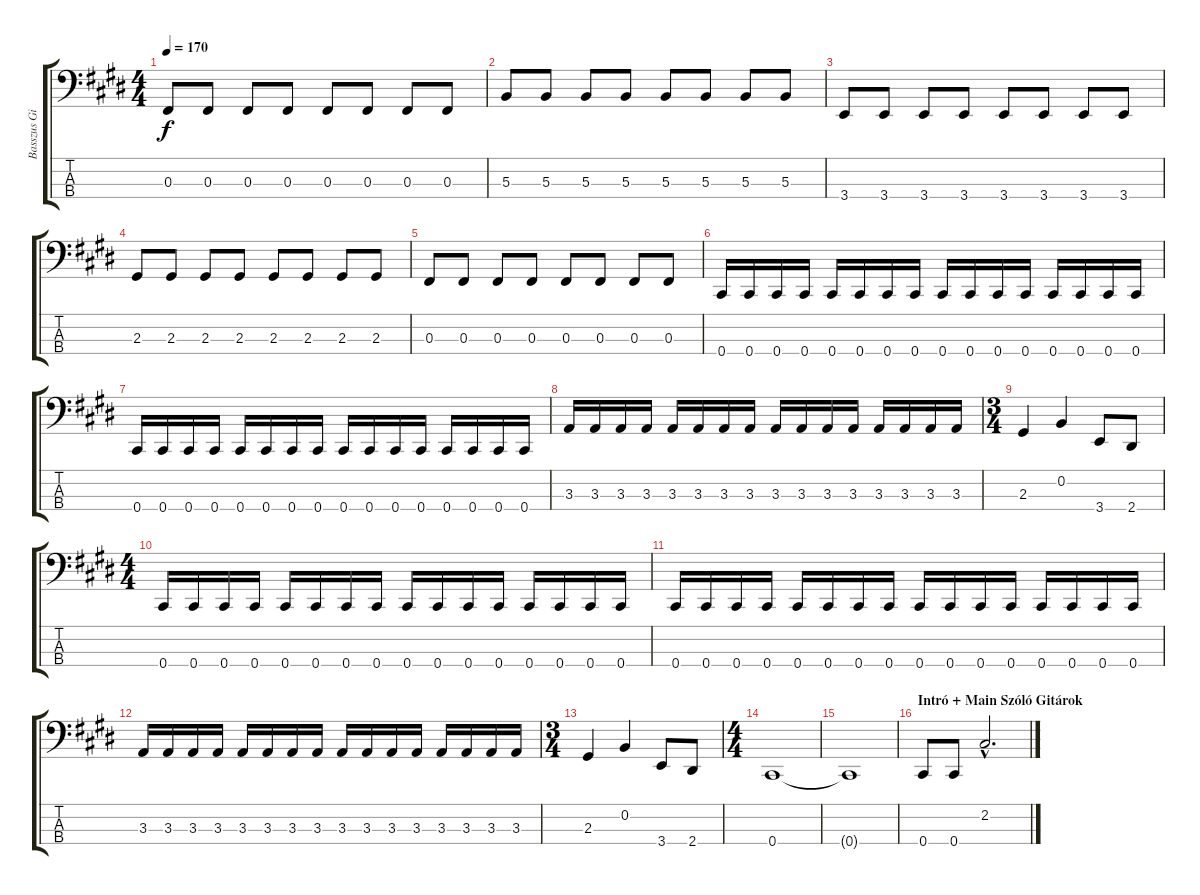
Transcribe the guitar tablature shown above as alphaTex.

\track ("Basszus Gitár" "Basszus Gi") {instrument electricbassfinger}
\staff {score tabs}
\tuning (E2 B1 Gb1 Db1) {hide}
\ts (4 4)
\tempo 170
\clef f4
\ks c#minor
0.3.8{dy f} 0.3.8 0.3.8 0.3.8 0.3.8 0.3.8 0.3.8 0.3.8 |
5.3.8 5.3.8 5.3.8 5.3.8 5.3.8 5.3.8 5.3.8 5.3.8 |
3.4.8 3.4.8 3.4.8 3.4.8 3.4.8 3.4.8 3.4.8 3.4.8 |
2.3.8 2.3.8 2.3.8 2.3.8 2.3.8 2.3.8 2.3.8 2.3.8 |
0.3.8 0.3.8 0.3.8 0.3.8 0.3.8 0.3.8 0.3.8 0.3.8 |
0.4.16 0.4.16 0.4.16 0.4.16 0.4.16 0.4.16 0.4.16 0.4.16 0.4.16 0.4.16 0.4.16 0.4.16 0.4.16 0.4.16 0.4.16 0.4.16 |
0.4.16 0.4.16 0.4.16 0.4.16 0.4.16 0.4.16 0.4.16 0.4.16 0.4.16 0.4.16 0.4.16 0.4.16 0.4.16 0.4.16 0.4.16 0.4.16 |
3.3.16 3.3.16 3.3.16 3.3.16 3.3.16 3.3.16 3.3.16 3.3.16 3.3.16 3.3.16 3.3.16 3.3.16 3.3.16 3.3.16 3.3.16 3.3.16 |
\ts (3 4)
2.3.4 0.2.4 3.4.8 2.4.8 |
\ts (4 4)
0.4.16 0.4.16 0.4.16 0.4.16 0.4.16 0.4.16 0.4.16 0.4.16 0.4.16 0.4.16 0.4.16 0.4.16 0.4.16 0.4.16 0.4.16 0.4.16 |
0.4.16 0.4.16 0.4.16 0.4.16 0.4.16 0.4.16 0.4.16 0.4.16 0.4.16 0.4.16 0.4.16 0.4.16 0.4.16 0.4.16 0.4.16 0.4.16 |
3.3.16 3.3.16 3.3.16 3.3.16 3.3.16 3.3.16 3.3.16 3.3.16 3.3.16 3.3.16 3.3.16 3.3.16 3.3.16 3.3.16 3.3.16 3.3.16 |
\ts (3 4)
2.3.4 0.2.4 3.4.8 2.4.8 |
\ts (4 4)
0.4.1 |
0.4{t}.1 |
\section ("" "Intró + Main Szóló Gitárok")
0.4.8 0.4.8 2.2{hac}.2{d}
